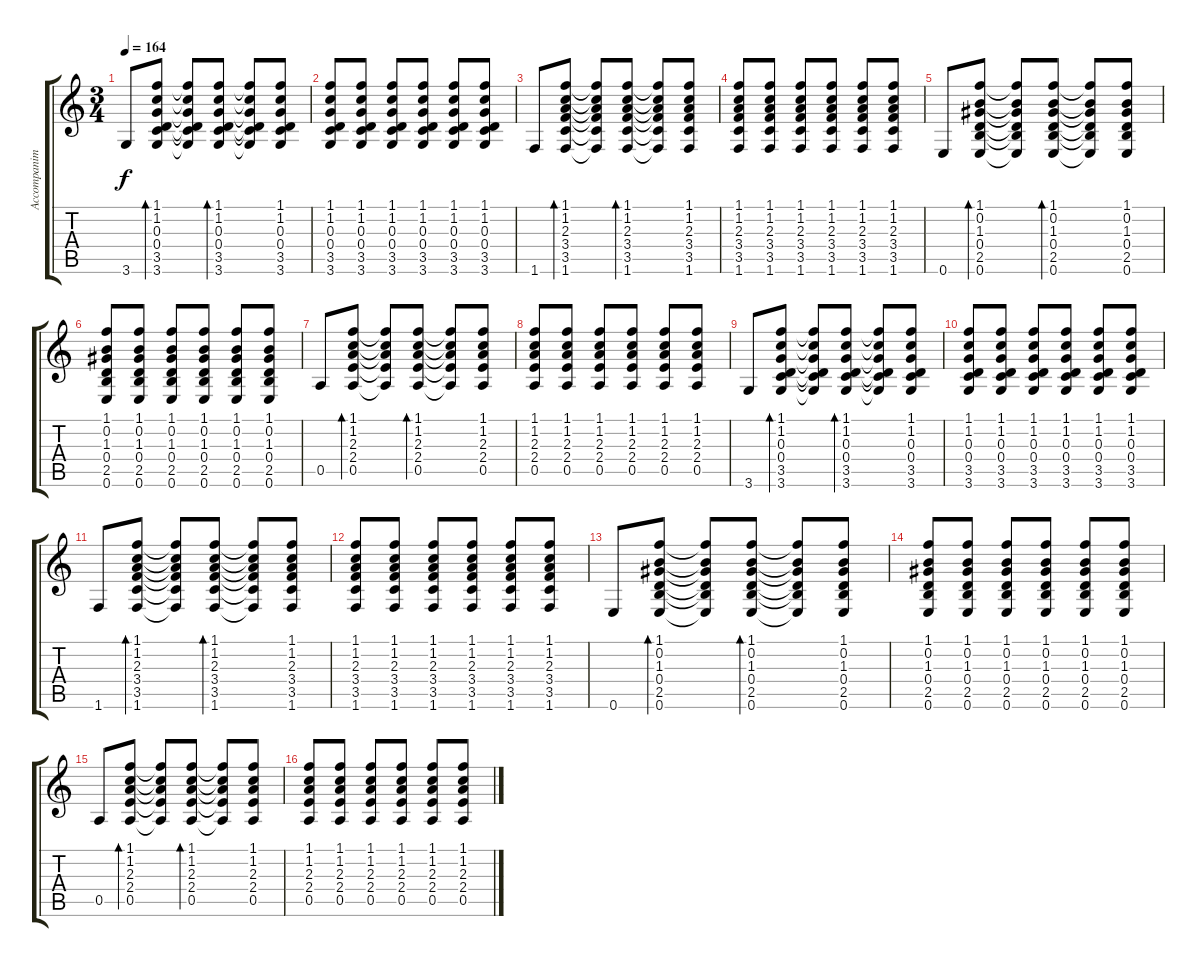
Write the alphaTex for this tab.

\track ("Accompaniment guitar" "Accompanim") {instrument acousticguitarnylon}
\staff {score tabs}
\tuning (E4 B3 G3 D3 A2 E2) {hide}
\ts (3 4)
\tempo 164
\clef g2
\ks c
3.6.8{dy f} (1.1 1.2 0.3 0.4 3.5 3.6).8{bd 60} (1.1{t} 1.2{t} 0.3{t} 0.4{t} 3.5{t} 3.6{t}).8 (1.1 1.2 0.3 0.4 3.5 3.6).8{bd 60} (1.1{t} 1.2{t} 0.3{t} 0.4{t} 3.5{t} 3.6{t}).8 (1.1 1.2 0.3 0.4 3.5 3.6).8 |
(1.1 1.2 0.3 0.4 3.5 3.6).8 (1.1 1.2 0.3 0.4 3.5 3.6).8 (1.1 1.2 0.3 0.4 3.5 3.6).8 (1.1 1.2 0.3 0.4 3.5 3.6).8 (1.1 1.2 0.3 0.4 3.5 3.6).8 (1.1 1.2 0.3 0.4 3.5 3.6).8 |
1.6.8 (1.1 1.2 2.3 3.4 3.5 1.6).8{bd 60} (1.1{t} 1.2{t} 2.3{t} 3.4{t} 3.5{t} 1.6{t}).8 (1.1 1.2 2.3 3.4 3.5 1.6).8{bd 60} (1.1{t} 1.2{t} 2.3{t} 3.4{t} 3.5{t} 1.6{t}).8 (1.1 1.2 2.3 3.4 3.5 1.6).8 |
(1.1 1.2 2.3 3.4 3.5 1.6).8 (1.1 1.2 2.3 3.4 3.5 1.6).8 (1.1 1.2 2.3 3.4 3.5 1.6).8 (1.1 1.2 2.3 3.4 3.5 1.6).8 (1.1 1.2 2.3 3.4 3.5 1.6).8 (1.1 1.2 2.3 3.4 3.5 1.6).8 |
0.6.8 (1.1 0.2 1.3 0.4 2.5 0.6).8{bd 60} (1.1{t} 0.2{t} 1.3{t} 0.4{t} 2.5{t} 0.6{t}).8 (1.1 0.2 1.3 0.4 2.5 0.6).8{bd 60} (1.1{t} 0.2{t} 1.3{t} 0.4{t} 2.5{t} 0.6{t}).8 (1.1 0.2 1.3 0.4 2.5 0.6).8 |
(1.1 0.2 1.3 0.4 2.5 0.6).8 (1.1 0.2 1.3 0.4 2.5 0.6).8 (1.1 0.2 1.3 0.4 2.5 0.6).8 (1.1 0.2 1.3 0.4 2.5 0.6).8 (1.1 0.2 1.3 0.4 2.5 0.6).8 (1.1 0.2 1.3 0.4 2.5 0.6).8 |
0.5.8 (1.1 1.2 2.3 2.4 0.5).8{bd 60} (1.1{t} 1.2{t} 2.3{t} 2.4{t} 0.5{t}).8 (1.1 1.2 2.3 2.4 0.5).8{bd 60} (1.1{t} 1.2{t} 2.3{t} 2.4{t} 0.5{t}).8 (1.1 1.2 2.3 2.4 0.5).8 |
(1.1 1.2 2.3 2.4 0.5).8 (1.1 1.2 2.3 2.4 0.5).8 (1.1 1.2 2.3 2.4 0.5).8 (1.1 1.2 2.3 2.4 0.5).8 (1.1 1.2 2.3 2.4 0.5).8 (1.1 1.2 2.3 2.4 0.5).8 |
3.6.8 (1.1 1.2 0.3 0.4 3.5 3.6).8{bd 60} (1.1{t} 1.2{t} 0.3{t} 0.4{t} 3.5{t} 3.6{t}).8 (1.1 1.2 0.3 0.4 3.5 3.6).8{bd 60} (1.1{t} 1.2{t} 0.3{t} 0.4{t} 3.5{t} 3.6{t}).8 (1.1 1.2 0.3 0.4 3.5 3.6).8 |
(1.1 1.2 0.3 0.4 3.5 3.6).8 (1.1 1.2 0.3 0.4 3.5 3.6).8 (1.1 1.2 0.3 0.4 3.5 3.6).8 (1.1 1.2 0.3 0.4 3.5 3.6).8 (1.1 1.2 0.3 0.4 3.5 3.6).8 (1.1 1.2 0.3 0.4 3.5 3.6).8 |
1.6.8 (1.1 1.2 2.3 3.4 3.5 1.6).8{bd 60} (1.1{t} 1.2{t} 2.3{t} 3.4{t} 3.5{t} 1.6{t}).8 (1.1 1.2 2.3 3.4 3.5 1.6).8{bd 60} (1.1{t} 1.2{t} 2.3{t} 3.4{t} 3.5{t} 1.6{t}).8 (1.1 1.2 2.3 3.4 3.5 1.6).8 |
(1.1 1.2 2.3 3.4 3.5 1.6).8 (1.1 1.2 2.3 3.4 3.5 1.6).8 (1.1 1.2 2.3 3.4 3.5 1.6).8 (1.1 1.2 2.3 3.4 3.5 1.6).8 (1.1 1.2 2.3 3.4 3.5 1.6).8 (1.1 1.2 2.3 3.4 3.5 1.6).8 |
0.6.8 (1.1 0.2 1.3 0.4 2.5 0.6).8{bd 60} (1.1{t} 0.2{t} 1.3{t} 0.4{t} 2.5{t} 0.6{t}).8 (1.1 0.2 1.3 0.4 2.5 0.6).8{bd 60} (1.1{t} 0.2{t} 1.3{t} 0.4{t} 2.5{t} 0.6{t}).8 (1.1 0.2 1.3 0.4 2.5 0.6).8 |
(1.1 0.2 1.3 0.4 2.5 0.6).8 (1.1 0.2 1.3 0.4 2.5 0.6).8 (1.1 0.2 1.3 0.4 2.5 0.6).8 (1.1 0.2 1.3 0.4 2.5 0.6).8 (1.1 0.2 1.3 0.4 2.5 0.6).8 (1.1 0.2 1.3 0.4 2.5 0.6).8 |
0.5.8 (1.1 1.2 2.3 2.4 0.5).8{bd 60} (1.1{t} 1.2{t} 2.3{t} 2.4{t} 0.5{t}).8 (1.1 1.2 2.3 2.4 0.5).8{bd 60} (1.1{t} 1.2{t} 2.3{t} 2.4{t} 0.5{t}).8 (1.1 1.2 2.3 2.4 0.5).8 |
(1.1 1.2 2.3 2.4 0.5).8 (1.1 1.2 2.3 2.4 0.5).8 (1.1 1.2 2.3 2.4 0.5).8 (1.1 1.2 2.3 2.4 0.5).8 (1.1 1.2 2.3 2.4 0.5).8 (1.1 1.2 2.3 2.4 0.5).8
